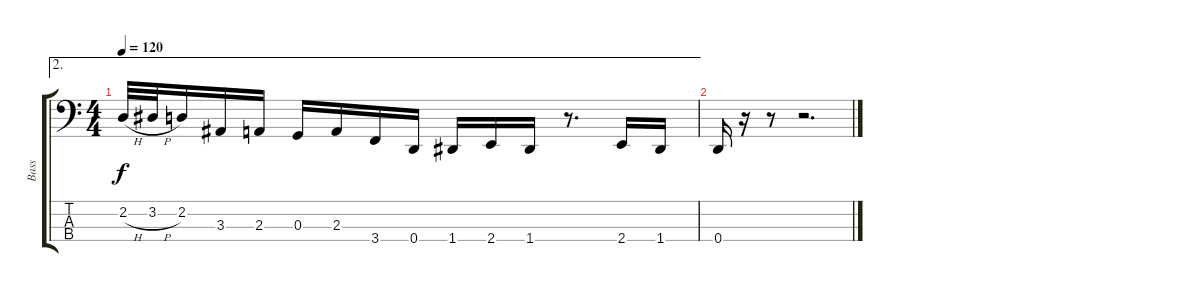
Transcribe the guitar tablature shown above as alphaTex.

\track ("Bass" "Bass") {instrument electricbassfinger}
\staff {score tabs}
\tuning (F2 C2 G1 D1) {hide}
\ae 2
\ts (4 4)
\tempo 120
\clef f4
\ks c
2.2{h}.32{dy f} 3.2{h}.32 2.2.16 3.3.16 2.3.16 0.3.16 2.3.16 3.4.16 0.4.16 1.4.16 2.4.16 1.4.16 r.8{d} 2.4.16 1.4.16 |
0.4.16 r.16 r.8 r.2{d}
